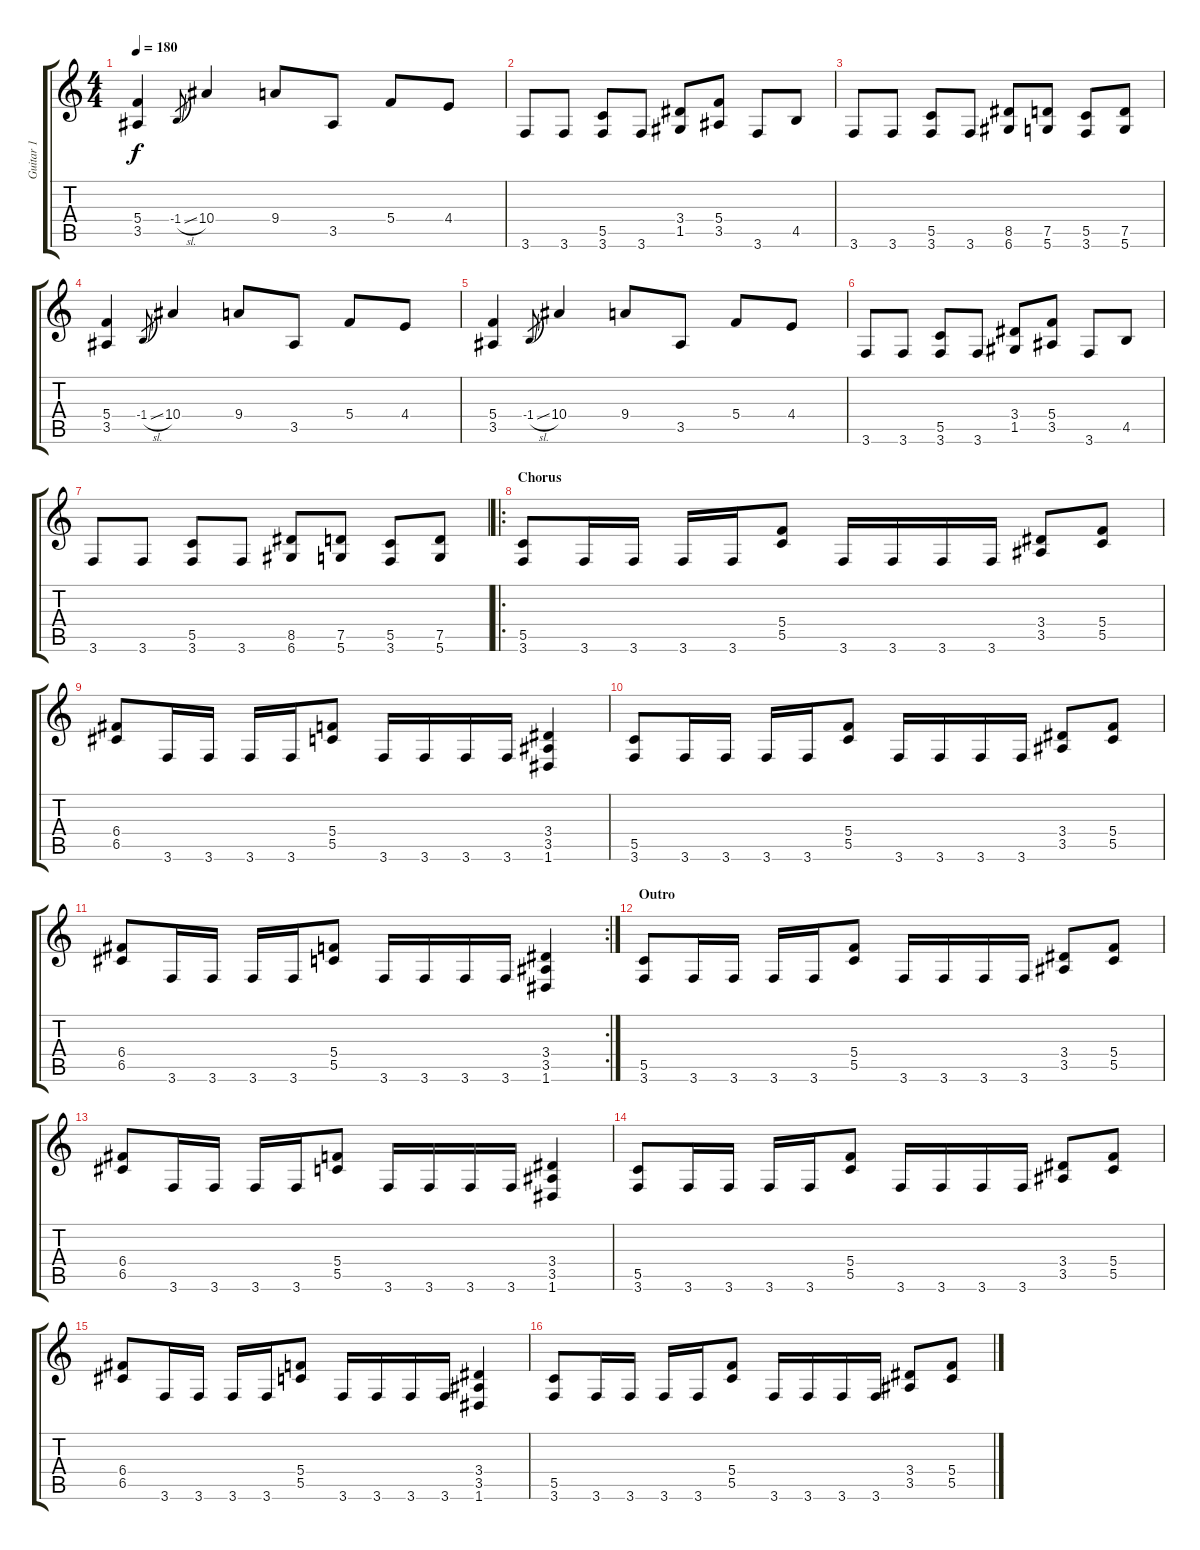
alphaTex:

\track ("Guitar 1" "Guitar 1") {instrument distortionguitar}
\staff {score tabs}
\tuning (D4 A3 F3 C3 G2 D2) {hide}
\ts (4 4)
\tempo 180
\clef g2
\ks c
(5.4 3.5).4{dy f} -1.4{sl}.8{gr} 10.4.4 9.4.8 3.5.8 5.4.8 4.4.8 |
3.6.8 3.6.8 (5.5 3.6).8 3.6.8 (3.4 1.5).8 (5.4 3.5).8 3.6.8 4.5.8 |
3.6.8 3.6.8 (5.5 3.6).8 3.6.8 (8.5 6.6).8 (7.5 5.6).8 (5.5 3.6).8 (7.5 5.6).8 |
(5.4 3.5).4 -1.4{sl}.8{gr} 10.4.4 9.4.8 3.5.8 5.4.8 4.4.8 |
(5.4 3.5).4 -1.4{sl}.8{gr} 10.4.4 9.4.8 3.5.8 5.4.8 4.4.8 |
3.6.8 3.6.8 (5.5 3.6).8 3.6.8 (3.4 1.5).8 (5.4 3.5).8 3.6.8 4.5.8 |
3.6.8 3.6.8 (5.5 3.6).8 3.6.8 (8.5 6.6).8 (7.5 5.6).8 (5.5 3.6).8 (7.5 5.6).8 |
\ro
\section ("" "Chorus")
(5.5 3.6).8 3.6.16 3.6.16 3.6.16 3.6.16 (5.4 5.5).8 3.6.16 3.6.16 3.6.16 3.6.16 (3.4 3.5).8 (5.4 5.5).8 |
(6.4 6.5).8 3.6.16 3.6.16 3.6.16 3.6.16 (5.4 5.5).8 3.6.16 3.6.16 3.6.16 3.6.16 (3.4 3.5 1.6).4 |
(5.5 3.6).8 3.6.16 3.6.16 3.6.16 3.6.16 (5.4 5.5).8 3.6.16 3.6.16 3.6.16 3.6.16 (3.4 3.5).8 (5.4 5.5).8 |
\rc 2
(6.4 6.5).8 3.6.16 3.6.16 3.6.16 3.6.16 (5.4 5.5).8 3.6.16 3.6.16 3.6.16 3.6.16 (3.4 3.5 1.6).4 |
\section ("" "Outro")
(5.5 3.6).8 3.6.16 3.6.16 3.6.16 3.6.16 (5.4 5.5).8 3.6.16 3.6.16 3.6.16 3.6.16 (3.4 3.5).8 (5.4 5.5).8 |
(6.4 6.5).8 3.6.16 3.6.16 3.6.16 3.6.16 (5.4 5.5).8 3.6.16 3.6.16 3.6.16 3.6.16 (3.4 3.5 1.6).4 |
(5.5 3.6).8 3.6.16 3.6.16 3.6.16 3.6.16 (5.4 5.5).8 3.6.16 3.6.16 3.6.16 3.6.16 (3.4 3.5).8 (5.4 5.5).8 |
(6.4 6.5).8 3.6.16 3.6.16 3.6.16 3.6.16 (5.4 5.5).8 3.6.16 3.6.16 3.6.16 3.6.16 (3.4 3.5 1.6).4 |
(5.5 3.6).8 3.6.16 3.6.16 3.6.16 3.6.16 (5.4 5.5).8 3.6.16 3.6.16 3.6.16 3.6.16 (3.4 3.5).8 (5.4 5.5).8
